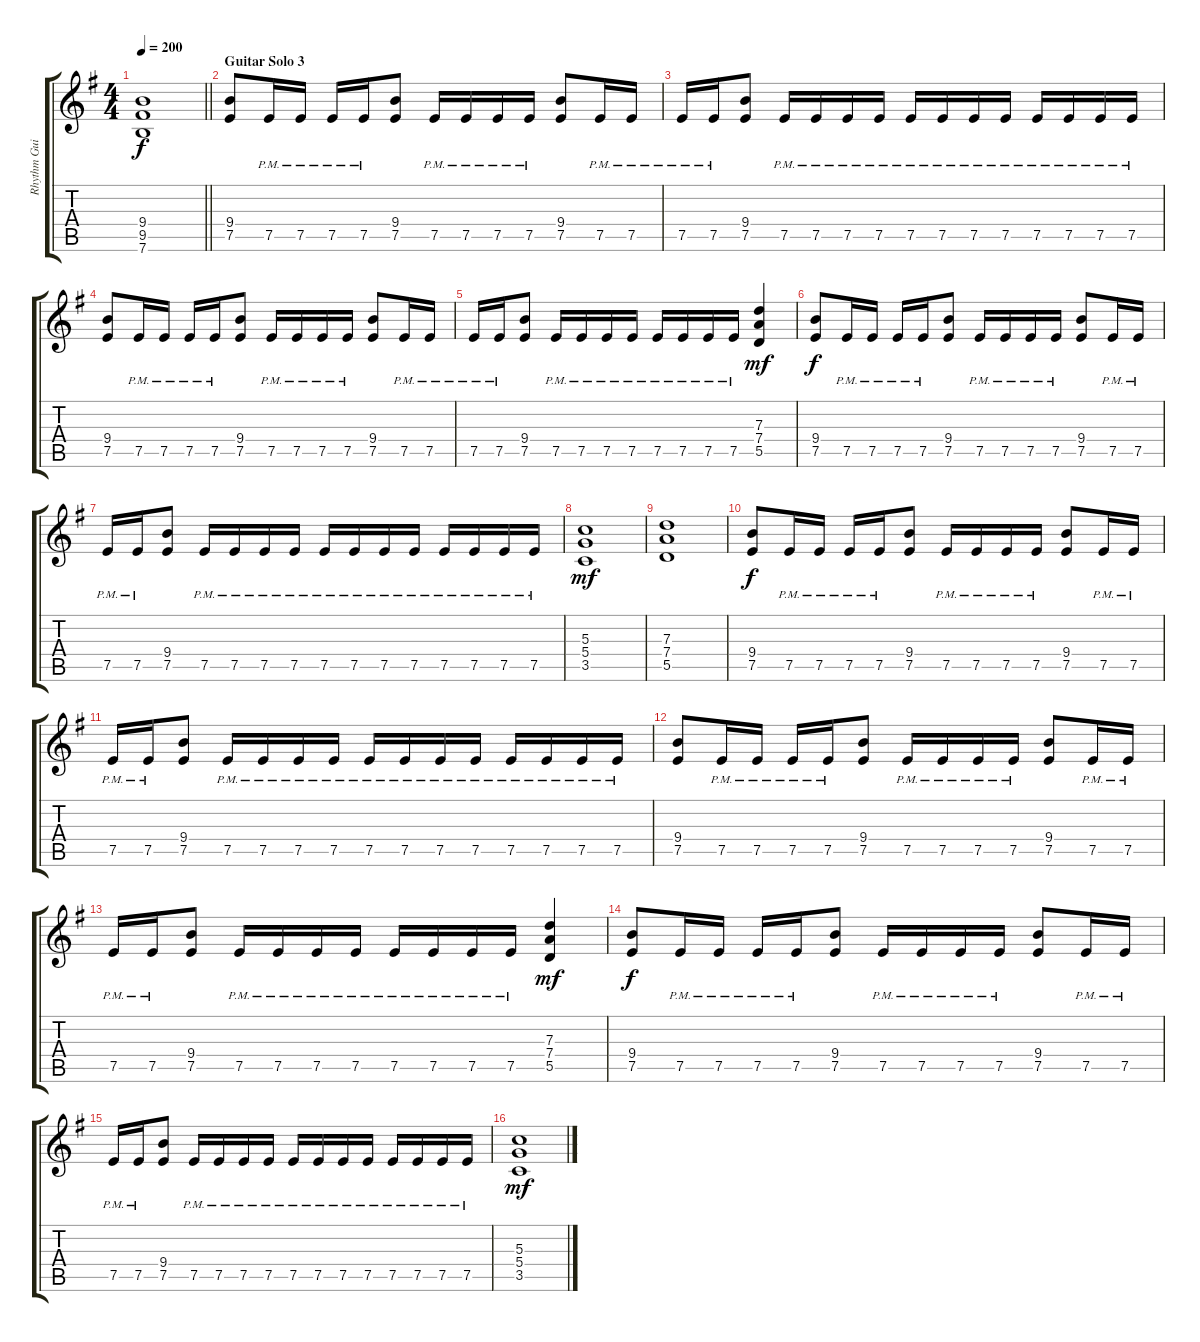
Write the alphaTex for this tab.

\track ("Rhythm Guitar 1" "Rhythm Gui") {instrument distortionguitar}
\staff {score tabs}
\tuning (E4 B3 G3 D3 A2 E2) {hide}
\ts (4 4)
\tempo 200
\clef g2
\barLineRight lightlight
\ks g
(9.4{t} 9.5{t} 7.6{t}).1{dy f} |
\section ("" "Guitar Solo 3")
(9.4 7.5).8 7.5{pm}.16 7.5{pm}.16 7.5{pm}.16 7.5{pm}.16 (9.4 7.5).8 7.5{pm}.16 7.5{pm}.16 7.5{pm}.16 7.5{pm}.16 (9.4 7.5).8 7.5{pm}.16 7.5{pm}.16 |
7.5{pm}.16 7.5{pm}.16 (9.4 7.5).8 7.5{pm}.16 7.5{pm}.16 7.5{pm}.16 7.5{pm}.16 7.5{pm}.16 7.5{pm}.16 7.5{pm}.16 7.5{pm}.16 7.5{pm}.16 7.5{pm}.16 7.5{pm}.16 7.5{pm}.16 |
(9.4 7.5).8 7.5{pm}.16 7.5{pm}.16 7.5{pm}.16 7.5{pm}.16 (9.4 7.5).8 7.5{pm}.16 7.5{pm}.16 7.5{pm}.16 7.5{pm}.16 (9.4 7.5).8 7.5{pm}.16 7.5{pm}.16 |
7.5{pm}.16 7.5{pm}.16 (9.4 7.5).8 7.5{pm}.16 7.5{pm}.16 7.5{pm}.16 7.5{pm}.16 7.5{pm}.16 7.5{pm}.16 7.5{pm}.16 7.5{pm}.16 (7.3 7.4 5.5).4{dy mf} |
(9.4 7.5).8{dy f} 7.5{pm}.16 7.5{pm}.16 7.5{pm}.16 7.5{pm}.16 (9.4 7.5).8 7.5{pm}.16 7.5{pm}.16 7.5{pm}.16 7.5{pm}.16 (9.4 7.5).8 7.5{pm}.16 7.5{pm}.16 |
7.5{pm}.16 7.5{pm}.16 (9.4 7.5).8 7.5{pm}.16 7.5{pm}.16 7.5{pm}.16 7.5{pm}.16 7.5{pm}.16 7.5{pm}.16 7.5{pm}.16 7.5{pm}.16 7.5{pm}.16 7.5{pm}.16 7.5{pm}.16 7.5{pm}.16 |
(5.3 5.4 3.5).1{dy mf} |
(7.3 7.4 5.5).1 |
(9.4 7.5).8{dy f} 7.5{pm}.16 7.5{pm}.16 7.5{pm}.16 7.5{pm}.16 (9.4 7.5).8 7.5{pm}.16 7.5{pm}.16 7.5{pm}.16 7.5{pm}.16 (9.4 7.5).8 7.5{pm}.16 7.5{pm}.16 |
7.5{pm}.16 7.5{pm}.16 (9.4 7.5).8 7.5{pm}.16 7.5{pm}.16 7.5{pm}.16 7.5{pm}.16 7.5{pm}.16 7.5{pm}.16 7.5{pm}.16 7.5{pm}.16 7.5{pm}.16 7.5{pm}.16 7.5{pm}.16 7.5{pm}.16 |
(9.4 7.5).8 7.5{pm}.16 7.5{pm}.16 7.5{pm}.16 7.5{pm}.16 (9.4 7.5).8 7.5{pm}.16 7.5{pm}.16 7.5{pm}.16 7.5{pm}.16 (9.4 7.5).8 7.5{pm}.16 7.5{pm}.16 |
7.5{pm}.16 7.5{pm}.16 (9.4 7.5).8 7.5{pm}.16 7.5{pm}.16 7.5{pm}.16 7.5{pm}.16 7.5{pm}.16 7.5{pm}.16 7.5{pm}.16 7.5{pm}.16 (7.3 7.4 5.5).4{dy mf} |
(9.4 7.5).8{dy f} 7.5{pm}.16 7.5{pm}.16 7.5{pm}.16 7.5{pm}.16 (9.4 7.5).8 7.5{pm}.16 7.5{pm}.16 7.5{pm}.16 7.5{pm}.16 (9.4 7.5).8 7.5{pm}.16 7.5{pm}.16 |
7.5{pm}.16 7.5{pm}.16 (9.4 7.5).8 7.5{pm}.16 7.5{pm}.16 7.5{pm}.16 7.5{pm}.16 7.5{pm}.16 7.5{pm}.16 7.5{pm}.16 7.5{pm}.16 7.5{pm}.16 7.5{pm}.16 7.5{pm}.16 7.5{pm}.16 |
(5.3 5.4 3.5).1{dy mf}
